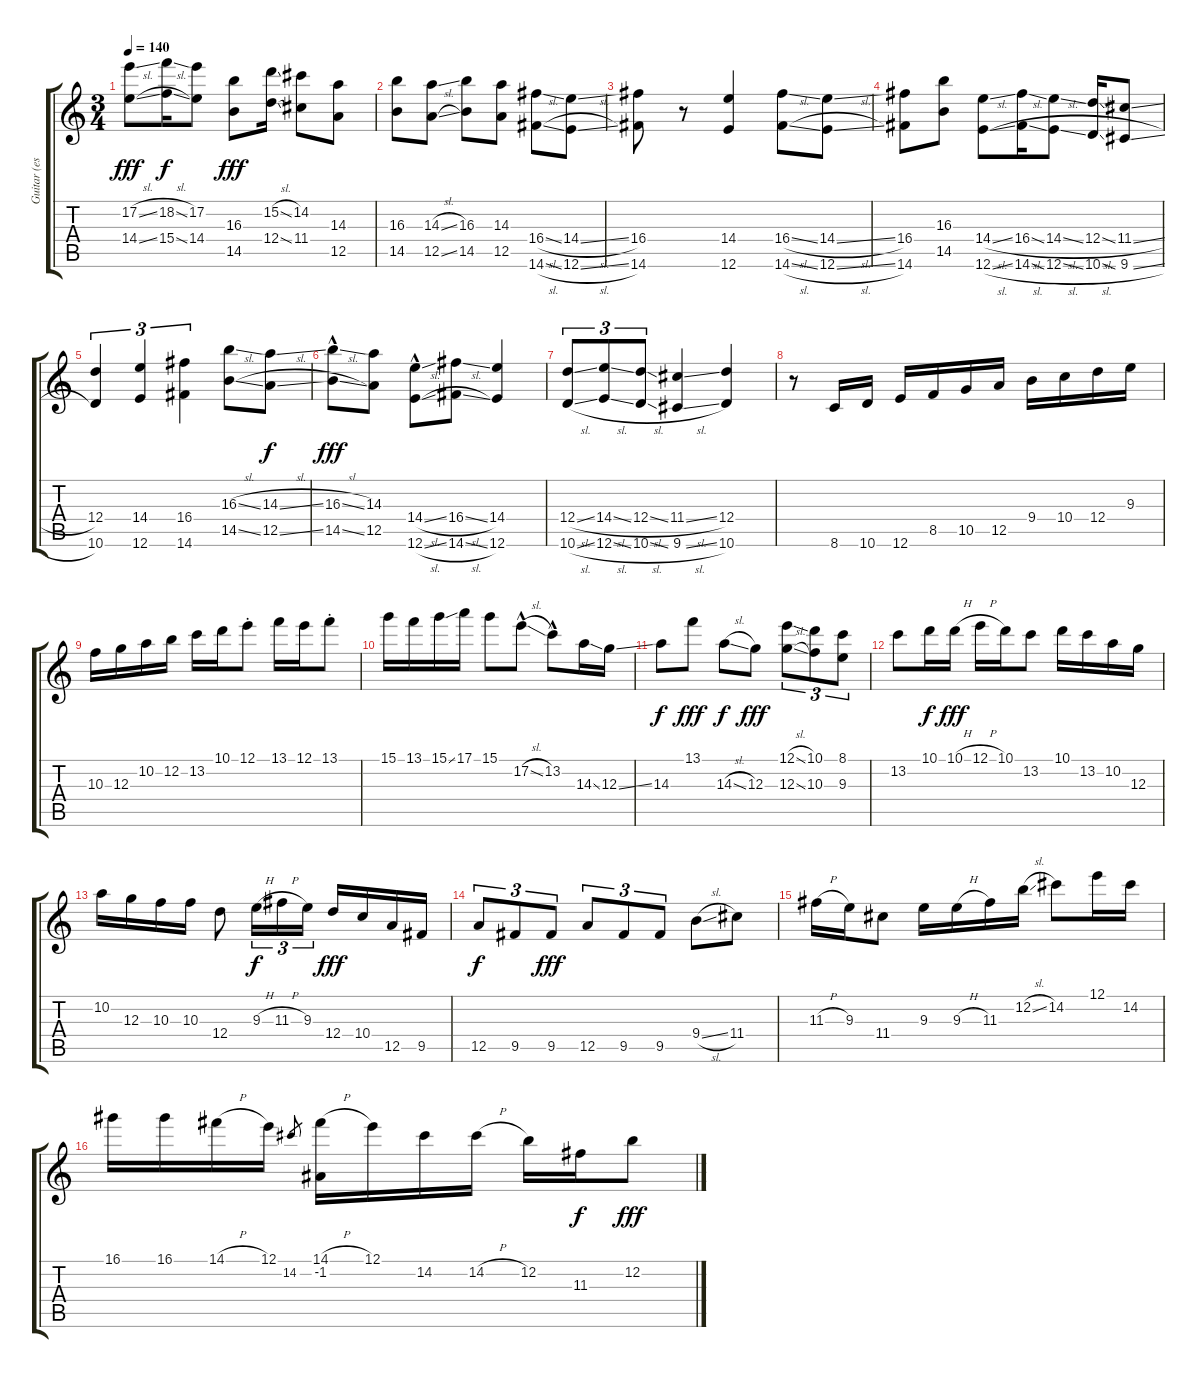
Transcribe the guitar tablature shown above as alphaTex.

\track ("Guitar (es-175)" "Guitar (es") {instrument electricguitarjazz}
\staff {score tabs}
\tuning (E4 B3 G3 D3 A2 E2) {hide}
\ts (3 4)
\tempo 140
\clef g2
\ks c
(17.2{sl} 14.4{sl}).8{dy fff} (18.2{sl} 15.4{sl}).16{dy f} (17.2 14.4).8 (16.3 14.5).8{dy fff} (15.2{sl} 12.4{sl}).16 (14.2 11.4).8 (14.3 12.5).8 |
(16.3 14.5).8 (14.3{sl} 12.5{sl}).8 (16.3 14.5).8 (14.3 12.5).8 (16.4{sl} 14.6{sl}).8 (14.4{sl} 12.6{sl}).8 |
(16.4 14.6).8 r.8 (14.4 12.6).4 (16.4{sl} 14.6{sl}).8 (14.4{sl} 12.6{sl}).8 |
(16.4 14.6).8 (16.3 14.5).8 (14.4{sl} 12.6{sl}).8 (16.4{sl} 14.6{sl}).16 (14.4{sl} 12.6{sl}).8 (12.4{sl} 10.6{sl}).16 (11.4{sl} 9.6{sl}).8 |
(12.4 10.6).4{tu (3 2)} (14.4 12.6).4{tu (3 2)} (16.4 14.6).4{tu (3 2)} (16.3{sl} 14.5{sl}).8 (14.3{sl} 12.5{sl}).8{dy f} |
(16.3{sl hac} 14.5{sl hac}).8{dy fff} (14.3 12.5).8 (14.4{sl hac} 12.6{sl hac}).8 (16.4{sl} 14.6{sl}).8 (14.4 12.6).4 |
(12.4{sl} 10.6{sl}).8{tu (3 2)} (14.4{sl} 12.6{sl}).8{tu (3 2)} (12.4{sl} 10.6{sl}).8{tu (3 2)} (11.4{sl} 9.6{sl}).4 (12.4 10.6).4 |
r.8 8.6.16 10.6.16 12.6.16 8.5.16 10.5.16 12.5.16 9.4.16 10.4.16 12.4.16 9.3.16 |
10.3.16 12.3.16 10.2.16 12.2.16 13.2.16 10.1.16 12.1{st}.8 13.1.16 12.1.16 13.1{st}.8 |
15.1.16 13.1.16 15.1{ss}.16 17.1.16 15.1.8 17.2{sl hac}.8 13.2{hac}.8 14.3{ss}.16 12.3{ss}.16 |
14.3.8{dy f} 13.1.8{dy fff} 14.3{sl}.8{dy f} 12.3.8{dy fff} (12.1{sl} 12.3{sl}).8{tu (3 2)} (10.1 10.3).8{tu (3 2)} (8.1 9.3).8{tu (3 2)} |
13.2.8 10.1.16{dy f} 10.1{h}.16{dy fff} 12.1{h}.16 10.1.16 13.2.8 10.1.16 13.2.16 10.2.16 12.3.16 |
10.2.16 12.3.16 10.3.16 10.3.16 12.4.8 9.3{h}.16{tu (3 2) dy f} 11.3{h}.16{tu (3 2)} 9.3.16{tu (3 2)} 12.4.16{dy fff} 10.4.16 12.5.16 9.5.16 |
12.5.8{tu (3 2) dy f} 9.5.8{tu (3 2)} 9.5.8{tu (3 2) dy fff} 12.5.8{tu (3 2)} 9.5.8{tu (3 2)} 9.5.8{tu (3 2)} 9.4{sl}.8 11.4.8 |
11.3{h}.16 9.3.16 11.4.8 9.3.16 9.3{h}.16 11.3.16 12.2{sl}.16 14.2.8 12.1.16 14.2.16 |
16.1.16 16.1.16 14.1{h}.16 12.1.16 14.2.8{gr} (14.1{h} -1.2).16 12.1.16 14.2.16 14.2{h}.16 12.2.16 11.3.16{dy f} 12.2.8{dy fff}
